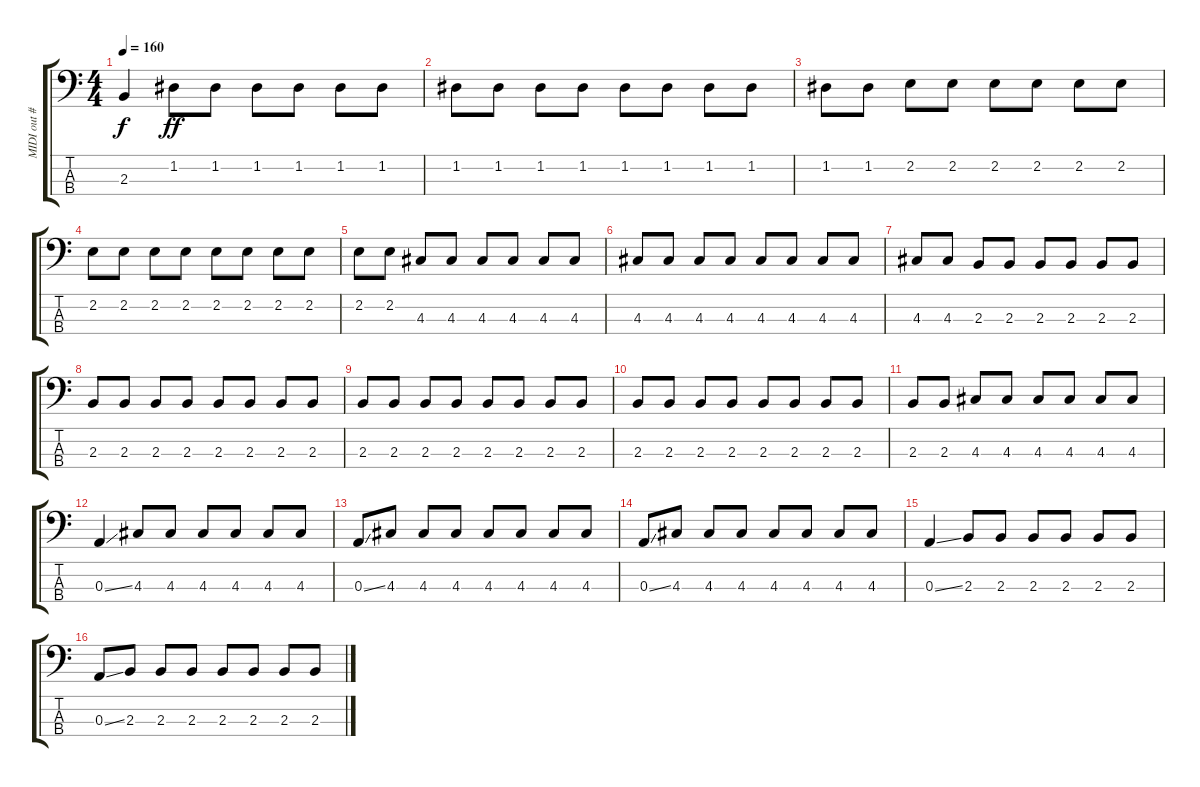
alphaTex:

\track ("MIDI out #3" "MIDI out #") {instrument electricbasspick}
\staff {score tabs}
\tuning (G2 D2 A1 E1) {hide}
\ts (4 4)
\tempo 160
\clef f4
\ks c
2.3{t}.4{dy f} 1.2.8{dy ff} 1.2.8 1.2.8 1.2.8 1.2.8 1.2.8 |
1.2.8 1.2.8 1.2.8 1.2.8 1.2.8 1.2.8 1.2.8 1.2.8 |
1.2.8 1.2.8 2.2.8 2.2.8 2.2.8 2.2.8 2.2.8 2.2.8 |
2.2.8 2.2.8 2.2.8 2.2.8 2.2.8 2.2.8 2.2.8 2.2.8 |
2.2.8 2.2.8 4.3.8 4.3.8 4.3.8 4.3.8 4.3.8 4.3.8 |
4.3.8 4.3.8 4.3.8 4.3.8 4.3.8 4.3.8 4.3.8 4.3.8 |
4.3.8 4.3.8 2.3.8 2.3.8 2.3.8 2.3.8 2.3.8 2.3.8 |
2.3.8 2.3.8 2.3.8 2.3.8 2.3.8 2.3.8 2.3.8 2.3.8 |
2.3.8 2.3.8 2.3.8 2.3.8 2.3.8 2.3.8 2.3.8 2.3.8 |
2.3.8 2.3.8 2.3.8 2.3.8 2.3.8 2.3.8 2.3.8 2.3.8 |
2.3.8 2.3.8 4.3.8 4.3.8 4.3.8 4.3.8 4.3.8 4.3.8 |
0.3{ss}.4 4.3.8 4.3.8 4.3.8 4.3.8 4.3.8 4.3.8 |
0.3{ss}.8 4.3.8 4.3.8 4.3.8 4.3.8 4.3.8 4.3.8 4.3.8 |
0.3{ss}.8 4.3.8 4.3.8 4.3.8 4.3.8 4.3.8 4.3.8 4.3.8 |
0.3{ss}.4 2.3.8 2.3.8 2.3.8 2.3.8 2.3.8 2.3.8 |
0.3{ss}.8 2.3.8 2.3.8 2.3.8 2.3.8 2.3.8 2.3.8 2.3.8
